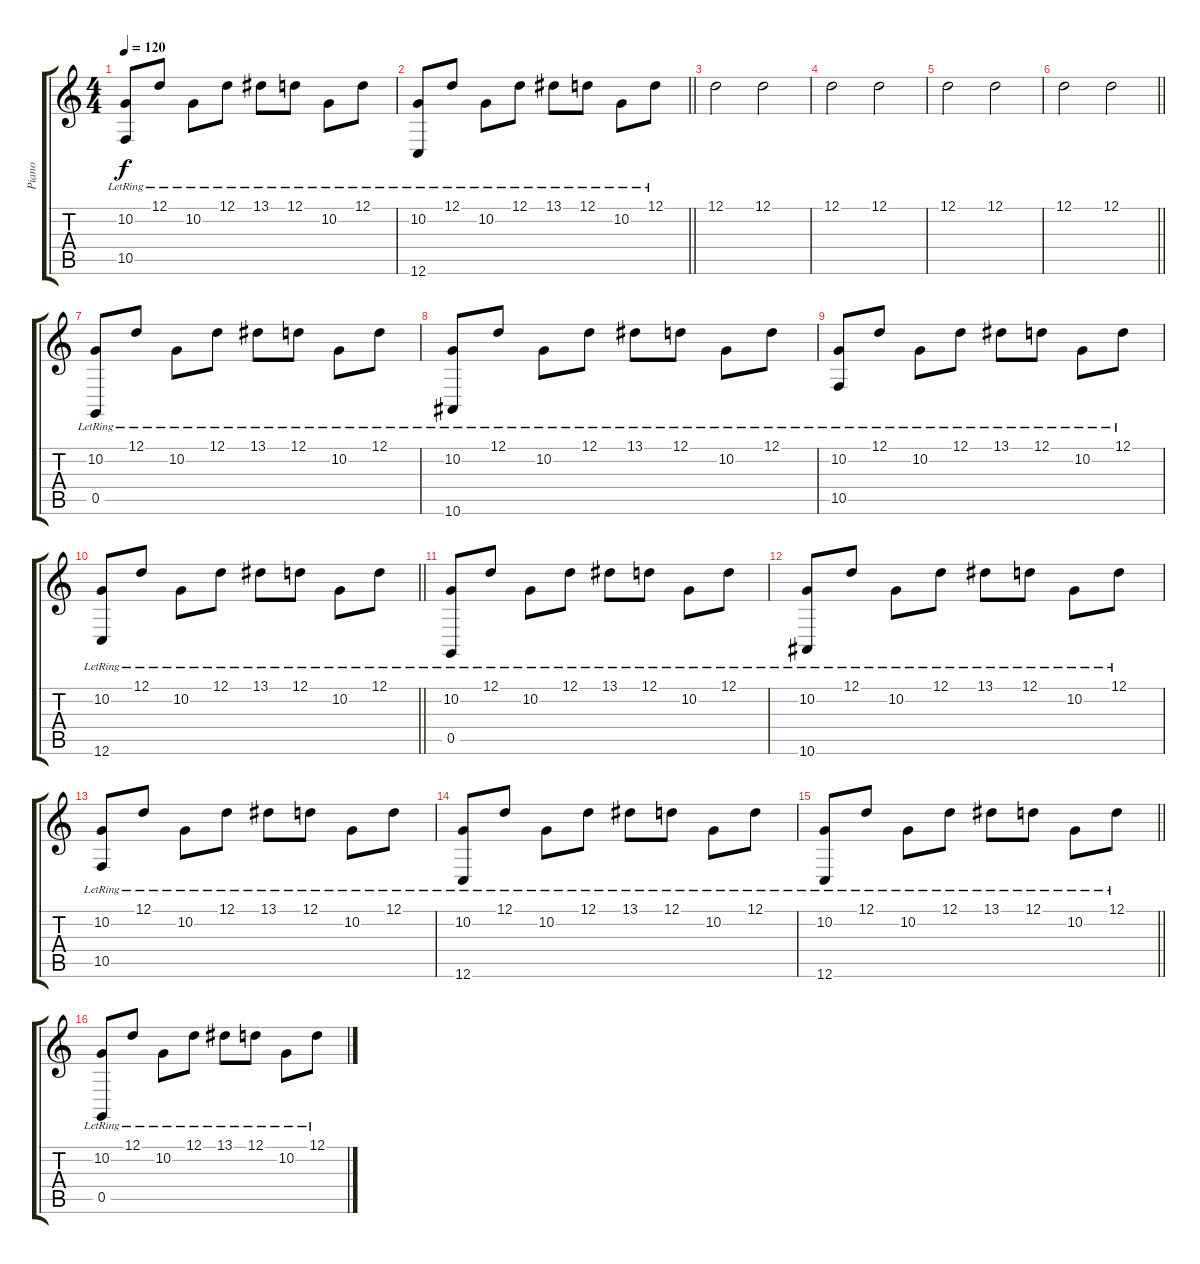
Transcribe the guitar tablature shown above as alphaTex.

\track ("Piano" "Piano") {instrument acousticgrandpiano}
\staff {score tabs}
\tuning (D4 A3 F3 C3 G2 C2) {hide}
\ts (4 4)
\tempo 120
\clef g2
\ks c
(10.2{lr} 10.5{lr}).8{dy f} 12.1{lr}.8 10.2{lr}.8 12.1{lr}.8 13.1{lr}.8 12.1{lr}.8 10.2{lr}.8 12.1{lr}.8 |
\barLineRight lightlight
(10.2{lr} 12.6{lr}).8 12.1{lr}.8 10.2{lr}.8 12.1{lr}.8 13.1{lr}.8 12.1{lr}.8 10.2{lr}.8 12.1{lr}.8 |
12.1.2 12.1.2 |
12.1.2 12.1.2 |
12.1.2 12.1.2 |
\barLineRight lightlight
12.1.2 12.1.2 |
(10.2{lr} 0.5{lr}).8 12.1{lr}.8 10.2{lr}.8 12.1{lr}.8 13.1{lr}.8 12.1{lr}.8 10.2{lr}.8 12.1{lr}.8 |
(10.2{lr} 10.6{lr}).8 12.1{lr}.8 10.2{lr}.8 12.1{lr}.8 13.1{lr}.8 12.1{lr}.8 10.2{lr}.8 12.1{lr}.8 |
(10.2{lr} 10.5{lr}).8 12.1{lr}.8 10.2{lr}.8 12.1{lr}.8 13.1{lr}.8 12.1{lr}.8 10.2{lr}.8 12.1{lr}.8 |
\barLineRight lightlight
(10.2{lr} 12.6{lr}).8 12.1{lr}.8 10.2{lr}.8 12.1{lr}.8 13.1{lr}.8 12.1{lr}.8 10.2{lr}.8 12.1{lr}.8 |
(10.2{lr} 0.5{lr}).8 12.1{lr}.8 10.2{lr}.8 12.1{lr}.8 13.1{lr}.8 12.1{lr}.8 10.2{lr}.8 12.1{lr}.8 |
(10.2{lr} 10.6{lr}).8 12.1{lr}.8 10.2{lr}.8 12.1{lr}.8 13.1{lr}.8 12.1{lr}.8 10.2{lr}.8 12.1{lr}.8 |
(10.2{lr} 10.5{lr}).8 12.1{lr}.8 10.2{lr}.8 12.1{lr}.8 13.1{lr}.8 12.1{lr}.8 10.2{lr}.8 12.1{lr}.8 |
(10.2{lr} 12.6).8 12.1{lr}.8 10.2{lr}.8 12.1{lr}.8 13.1{lr}.8 12.1{lr}.8 10.2{lr}.8 12.1{lr}.8 |
\barLineRight lightlight
(10.2{lr} 12.6).8 12.1{lr}.8 10.2{lr}.8 12.1{lr}.8 13.1{lr}.8 12.1{lr}.8 10.2{lr}.8 12.1{lr}.8 |
(10.2{lr} 0.5{lr}).8 12.1{lr}.8 10.2{lr}.8 12.1{lr}.8 13.1{lr}.8 12.1{lr}.8 10.2{lr}.8 12.1{lr}.8
